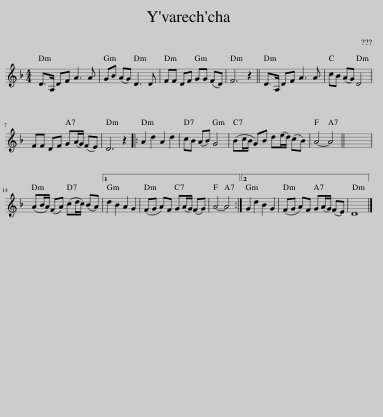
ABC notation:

X:1
L:1/8
M:4/4
I:linebreak $
K:Dmin
V:1 treble
V:1
 D>A, DF A3 A | GB (AG) D3 D | FF DF GG (FD) | F6 z2 || D>A, DF A3 A | %5
 cB (AG) D4 |$ FF DF G(A/G/) (FE) | D6 z2 |: A2 d2 A2 d2 | cB (AB) G4 | %10
 (Bc/B/ G)B d(e/d/) (cB) | A4- A4 || x8 |$ (AB/A/) (FA) (cd/c/) (BA) |1 d2 B2 A2 G2 | %15
 (FG A)F G(A/G/) (FG) | A4- A4 :|2 G2 d2 B2 G2 | (FG A)F G(A/G/) (FE) | D8 |] %20
